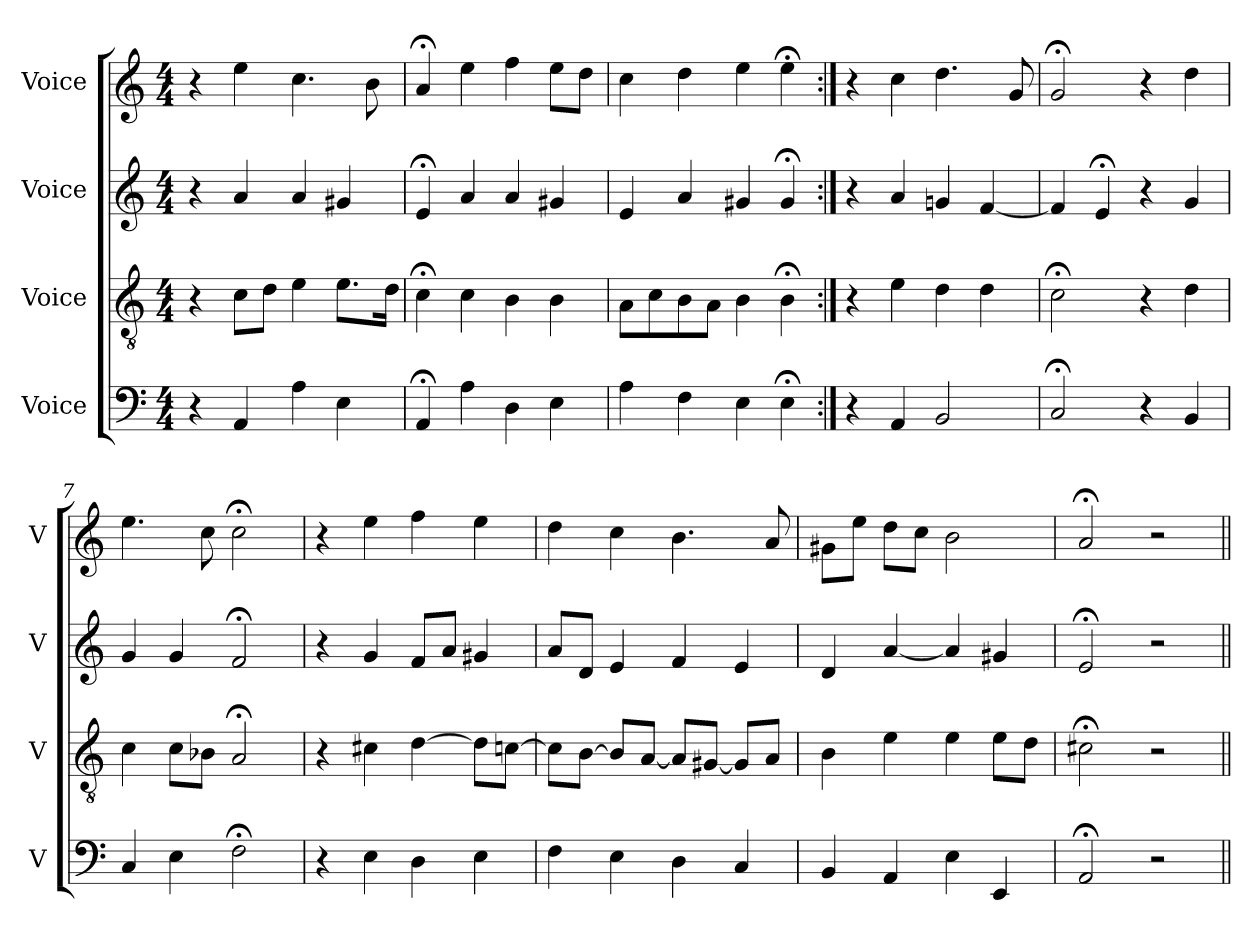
**kern	**kern	**kern	**kern
*part4	*part3	*part2	*part1
*staff4	*staff3	*staff2	*staff1
*I"Voice	*I"Voice	*I"Voice	*I"Voice
*I'V	*I'V	*I'V	*I'V
*clefF4	*clefGv2	*clefG2	*clefG2
*k[]	*k[]	*k[]	*k[]
*M4/4	*M4/4	*M4/4	*M4/4
=	=	=	=
4r	4r	4r	4r
4AA	8cL	4a	4ee
.	8dJ	.	.
4A	4e	4a	4.cc
4E	8.eL	4g#X	.
.	.	.	8b
.	16dJk	.	.
=3	=3	=3	=3
4AA;<	4c;<	4e;<	4a;<
4A	4c	4a	4ee
4D	4B	4a	4ff
4E	4B	4g#X	8eeL
.	.	.	8ddJ
=4	=4	=4	=4
4A	8AL	4e	4cc
.	8c	.	.
4F	8B	4a	4dd
.	8AJ	.	.
4E	4B	4g#X	4ee
4E;<	4B;<	4g#;<	4ee;<
=5:|!	=5:|!	=5:|!	=5:|!
4r	4r	4r	4r
4AA	4e	4a	4cc
2BB	4d	4gn	4.dd
.	4d	[4f	.
.	.	.	8g
=6	=6	=6	=6
2C;<	2c;<	4f]	2g;<
.	.	4e;<	.
4r	4r	4r	4r
4BB	4d	4g	4dd
=7	=7	=7	=7
4C	4c	4g	4.ee
4E	8cL	4g	.
.	8B-XJ	.	8cc
2F;<	2A;<	2f;<	2cc;<
=8	=8	=8	=8
4r	4r	4r	4r
4E	4c#X	4g	4ee
4D	[4d	8fL	4ff
.	.	8aJ	.
4E	8dL]	4g#X	4ee
.	[8cnJ	.	.
=9	=9	=9	=9
4F	8cL]	8aL	4dd
.	[8BJ	8dJ	.
4E	8BL]	4e	4cc
.	[8AJ	.	.
4D	8AL]	4f	4.b
.	[8G#XJ	.	.
4C	8G#L]	4e	.
.	8AJ	.	8a
=10	=10	=10	=10
4BB	4B	4d	8g#XL
.	.	.	8eeJ
4AA	4e	[4a	8ddL
.	.	.	8ccJ
4E	4e	4a]	2b
4EE	8eL	4g#X	.
.	8dJ	.	.
=11	=11	=11	=11
2AA;<	2c#X;<	2e;<	2a;<
2r	2r	2r	2r
=||	=||	=||	=||
*-	*-	*-	*-
